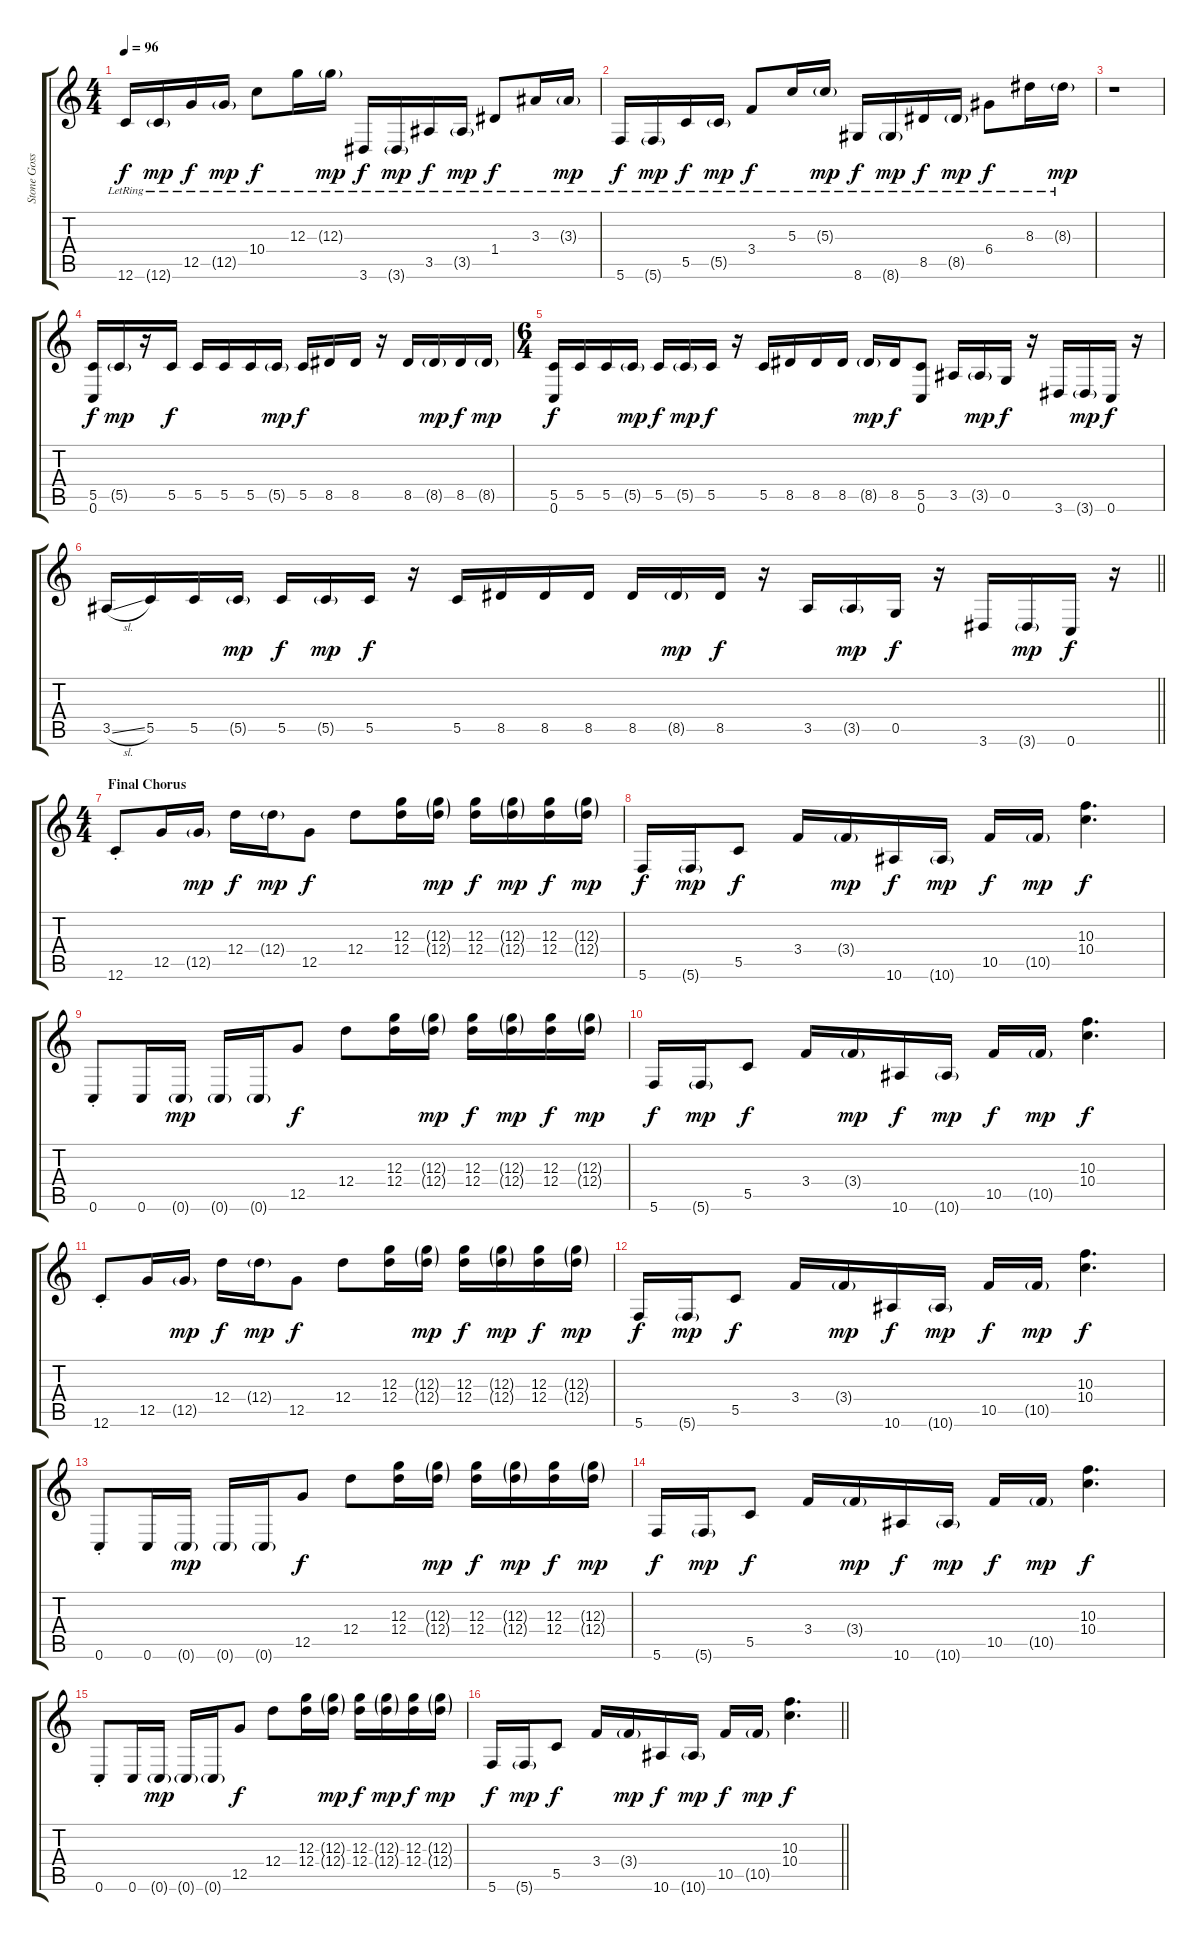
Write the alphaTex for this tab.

\track ("Stone Gossard" "Stone Goss") {instrument distortionguitar}
\staff {score tabs}
\tuning (E4 B3 G3 D3 G2 C2) {hide}
\ts (4 4)
\tempo 96
\clef g2
\ks c
12.6{lr}.16{dy f} 12.6{g lr}.16{dy mp} 12.5{lr}.16{dy f} 12.5{g lr}.16{dy mp} 10.4{lr}.8{dy f} 12.3{lr}.16 12.3{g lr}.16{dy mp} 3.6{lr}.16{dy f} 3.6{g lr}.16{dy mp} 3.5{lr}.16{dy f} 3.5{g lr}.16{dy mp} 1.4{lr}.8{dy f} 3.3{lr}.16 3.3{g lr}.16{dy mp} |
5.6{lr}.16{dy f} 5.6{g lr}.16{dy mp} 5.5{lr}.16{dy f} 5.5{g lr}.16{dy mp} 3.4{lr}.8{dy f} 5.3{lr}.16 5.3{g lr}.16{dy mp} 8.6{lr}.16{dy f} 8.6{g lr}.16{dy mp} 8.5{lr}.16{dy f} 8.5{g lr}.16{dy mp} 6.4{lr}.8{dy f} 8.3{lr}.16 8.3{g lr}.16{dy mp} |
r.1 |
(5.5 0.6).16{dy f} 5.5{g}.16{dy mp} r.16 5.5.16{dy f} 5.5.16 5.5.16 5.5.16 5.5{g}.16{dy mp} 5.5.16{dy f} 8.5.16 8.5.16 r.16 8.5.16 8.5{g}.16{dy mp} 8.5.16{dy f} 8.5{g}.16{dy mp} |
\ts (6 4)
(5.5 0.6).16{dy f} 5.5.16 5.5.16 5.5{g}.16{dy mp} 5.5.16{dy f} 5.5{g}.16{dy mp} 5.5.16{dy f} r.16 5.5.16 8.5.16 8.5.16 8.5.16 8.5{g}.16{dy mp} 8.5.16{dy f} (5.5 0.6).8 3.5.16 3.5{g}.16{dy mp} 0.5.16{dy f} r.16 3.6.16 3.6{g}.16{dy mp} 0.6.16{dy f} r.16 |
\barLineRight lightlight
3.5{sl}.16 5.5.16 5.5.16 5.5{g}.16{dy mp} 5.5.16{dy f} 5.5{g}.16{dy mp} 5.5.16{dy f} r.16 5.5.16 8.5.16 8.5.16 8.5.16 8.5.16 8.5{g}.16{dy mp} 8.5.16{dy f} r.16 3.5.16 3.5{g}.16{dy mp} 0.5.16{dy f} r.16 3.6.16 3.6{g}.16{dy mp} 0.6.16{dy f} r.16 |
\ts (4 4)
\section ("" "Final Chorus")
12.6{st}.8 12.5.16 12.5{g}.16{dy mp} 12.4.16{dy f} 12.4{g}.16{dy mp} 12.5.8{dy f} 12.4.8 (12.3 12.4).16 (12.3{g} 12.4{g}).16{dy mp} (12.3 12.4).16{dy f} (12.3{g} 12.4{g}).16{dy mp} (12.3 12.4).16{dy f} (12.3{g} 12.4{g}).16{dy mp} |
5.6.16{dy f} 5.6{g}.16{dy mp} 5.5.8{dy f} 3.4.16 3.4{g}.16{dy mp} 10.6.16{dy f} 10.6{g}.16{dy mp} 10.5.16{dy f} 10.5{g}.16{dy mp} (10.3 10.4).4{d dy f} |
0.6{st}.8 0.6.16 0.6{g}.16{dy mp} 0.6{g}.16 0.6{g}.16 12.5.8{dy f} 12.4.8 (12.3 12.4).16 (12.3{g} 12.4{g}).16{dy mp} (12.3 12.4).16{dy f} (12.3{g} 12.4{g}).16{dy mp} (12.3 12.4).16{dy f} (12.3{g} 12.4{g}).16{dy mp} |
5.6.16{dy f} 5.6{g}.16{dy mp} 5.5.8{dy f} 3.4.16 3.4{g}.16{dy mp} 10.6.16{dy f} 10.6{g}.16{dy mp} 10.5.16{dy f} 10.5{g}.16{dy mp} (10.3 10.4).4{d dy f} |
12.6{st}.8 12.5.16 12.5{g}.16{dy mp} 12.4.16{dy f} 12.4{g}.16{dy mp} 12.5.8{dy f} 12.4.8 (12.3 12.4).16 (12.3{g} 12.4{g}).16{dy mp} (12.3 12.4).16{dy f} (12.3{g} 12.4{g}).16{dy mp} (12.3 12.4).16{dy f} (12.3{g} 12.4{g}).16{dy mp} |
5.6.16{dy f} 5.6{g}.16{dy mp} 5.5.8{dy f} 3.4.16 3.4{g}.16{dy mp} 10.6.16{dy f} 10.6{g}.16{dy mp} 10.5.16{dy f} 10.5{g}.16{dy mp} (10.3 10.4).4{d dy f} |
0.6{st}.8 0.6.16 0.6{g}.16{dy mp} 0.6{g}.16 0.6{g}.16 12.5.8{dy f} 12.4.8 (12.3 12.4).16 (12.3{g} 12.4{g}).16{dy mp} (12.3 12.4).16{dy f} (12.3{g} 12.4{g}).16{dy mp} (12.3 12.4).16{dy f} (12.3{g} 12.4{g}).16{dy mp} |
5.6.16{dy f} 5.6{g}.16{dy mp} 5.5.8{dy f} 3.4.16 3.4{g}.16{dy mp} 10.6.16{dy f} 10.6{g}.16{dy mp} 10.5.16{dy f} 10.5{g}.16{dy mp} (10.3 10.4).4{d dy f} |
0.6{st}.8 0.6.16 0.6{g}.16{dy mp} 0.6{g}.16 0.6{g}.16 12.5.8{dy f} 12.4.8 (12.3 12.4).16 (12.3{g} 12.4{g}).16{dy mp} (12.3 12.4).16{dy f} (12.3{g} 12.4{g}).16{dy mp} (12.3 12.4).16{dy f} (12.3{g} 12.4{g}).16{dy mp} |
\barLineRight lightlight
5.6.16{dy f} 5.6{g}.16{dy mp} 5.5.8{dy f} 3.4.16 3.4{g}.16{dy mp} 10.6.16{dy f} 10.6{g}.16{dy mp} 10.5.16{dy f} 10.5{g}.16{dy mp} (10.3 10.4).4{d dy f}
